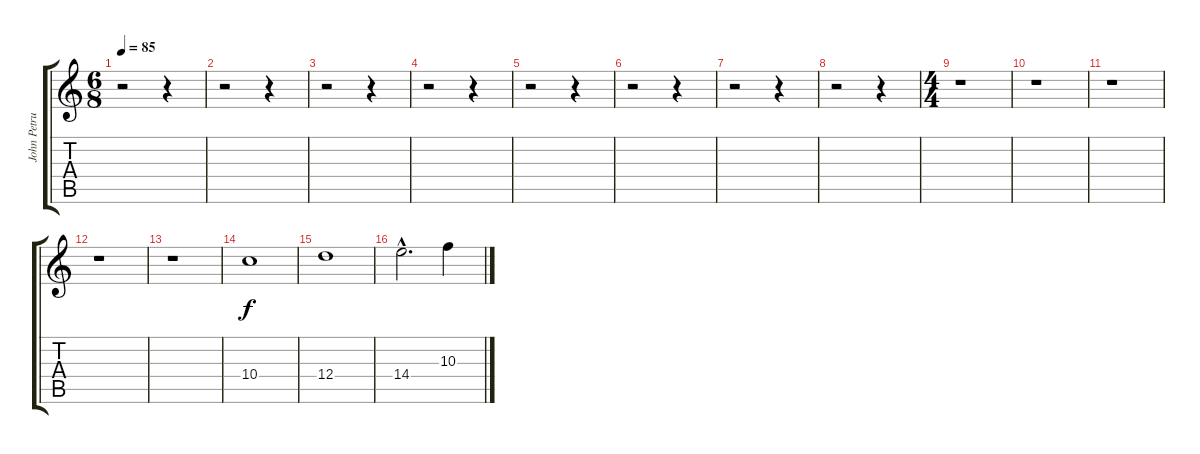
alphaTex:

\track ("John Petrucci octave pedal" "John Petru") {instrument overdrivenguitar}
\staff {score tabs}
\tuning (E4 B3 G3 D3 A2 E2) {hide}
\ts (6 8)
\tempo 85
\clef g2
\ks c
r.2{dy f} r.4 |
r.2 r.4 |
r.2 r.4 |
r.2 r.4 |
r.2 r.4 |
r.2 r.4 |
r.2 r.4 |
r.2 r.4 |
\ts (4 4)
r.1 |
r.1 |
r.1 |
r.1 |
r.1 |
10.4.1 |
12.4.1 |
14.4{hac}.2{d} 10.3.4
